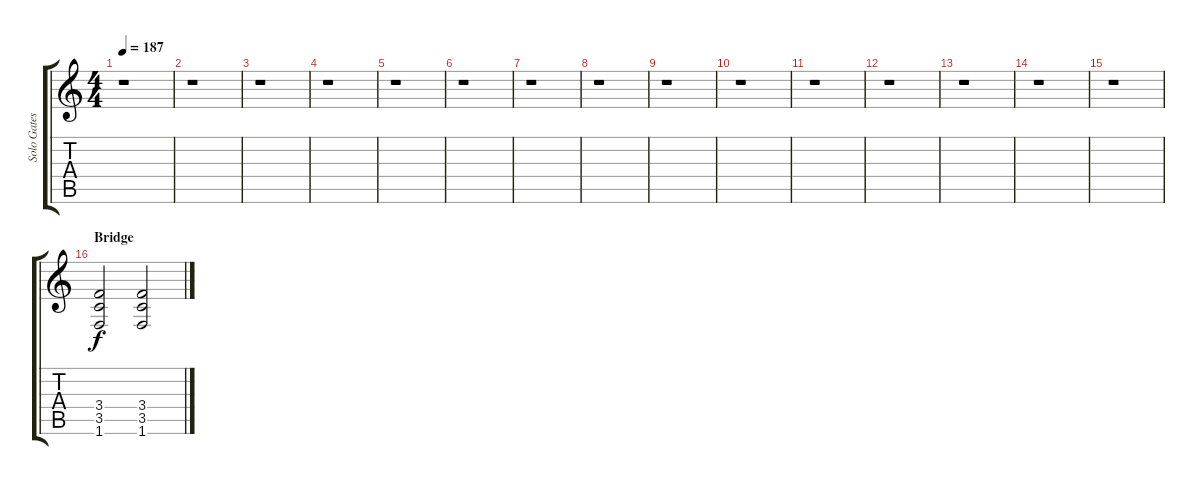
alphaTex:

\track ("Solo Gates Of Ishtar" "Solo Gates") {instrument distortionguitar}
\staff {score tabs}
\tuning (E4 B3 G3 D3 A2 E2) {hide}
\ts (4 4)
\tempo 187
\clef g2
\ks c
r.1{dy f} |
r.1 |
r.1 |
r.1 |
r.1 |
r.1 |
r.1 |
r.1 |
r.1 |
r.1 |
r.1 |
r.1 |
r.1 |
r.1 |
r.1 |
\section ("" "Bridge")
(3.4 3.5 1.6).2 (3.4 3.5 1.6).2
